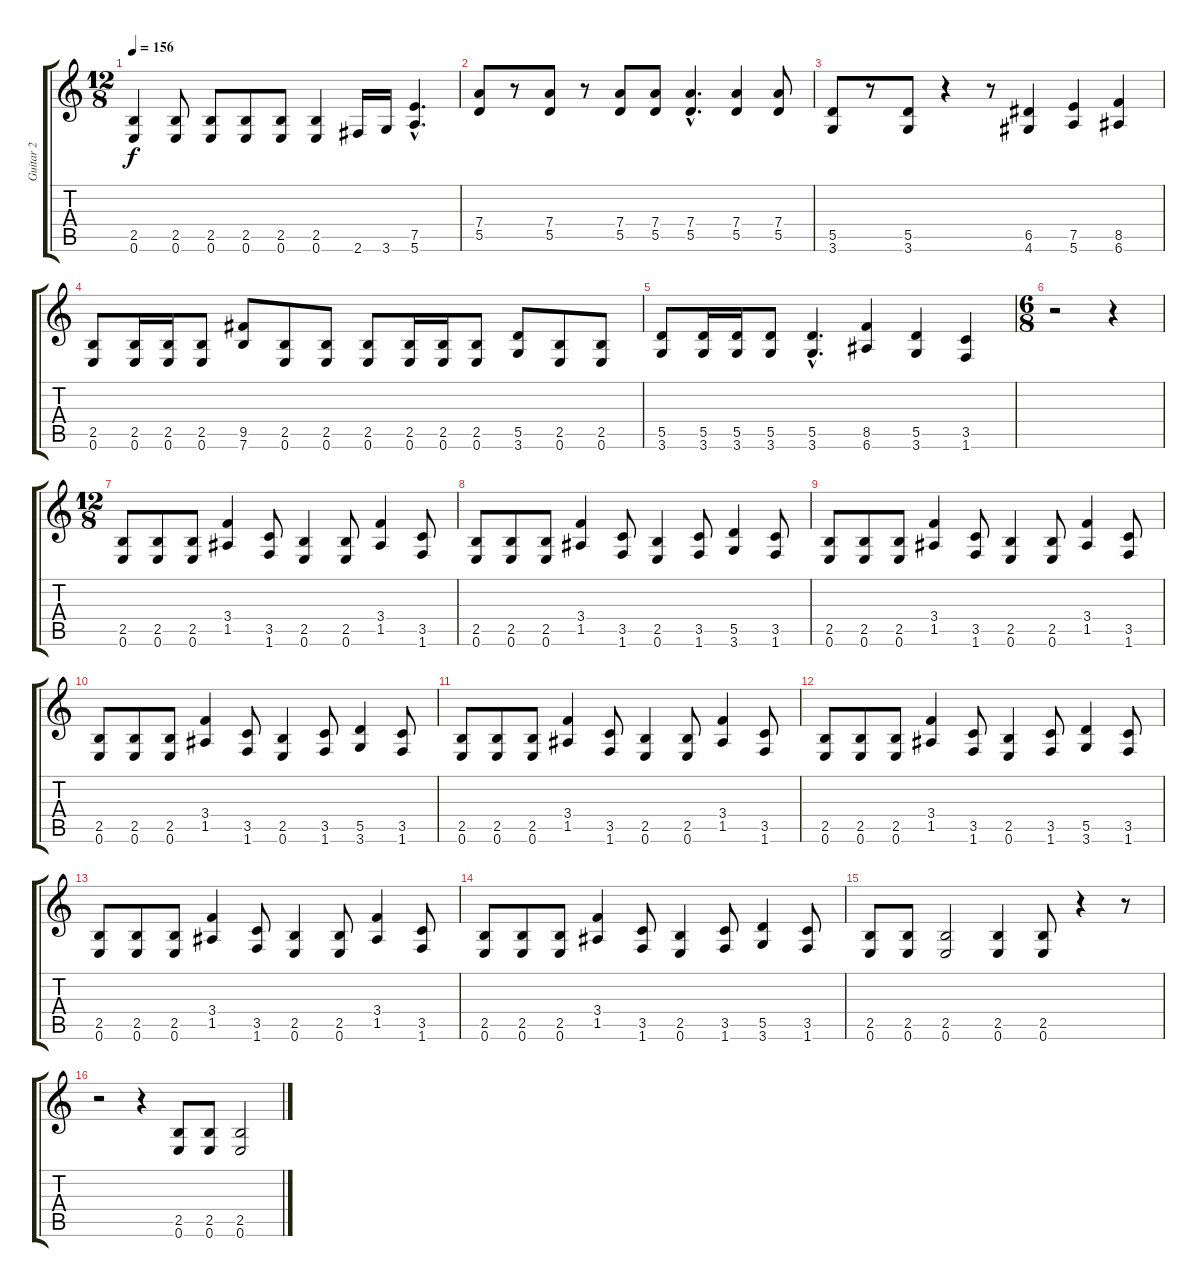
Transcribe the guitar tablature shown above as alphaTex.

\track ("Guitar 2" "Guitar 2") {instrument distortionguitar}
\staff {score tabs}
\tuning (E4 B3 G3 D3 A2 E2) {hide}
\ts (12 8)
\tempo 156
\clef g2
\ks c
(2.5 0.6).4{dy f} (2.5 0.6).8 (2.5 0.6).8 (2.5 0.6).8 (2.5 0.6).8 (2.5 0.6).4 2.6.16 3.6.16 (7.5{hac} 5.6{hac}).4{d} |
(7.4 5.5).8 r.8 (7.4 5.5).8 r.8 (7.4 5.5).8 (7.4 5.5).8 (7.4{hac} 5.5{hac}).4{d} (7.4 5.5).4 (7.4 5.5).8 |
(5.5 3.6).8 r.8 (5.5 3.6).8 r.4 r.8 (6.5 4.6).4 (7.5 5.6).4 (8.5 6.6).4 |
(2.5 0.6).8 (2.5 0.6).16 (2.5 0.6).16 (2.5 0.6).8 (9.5 7.6).8 (2.5 0.6).8 (2.5 0.6).8 (2.5 0.6).8 (2.5 0.6).16 (2.5 0.6).16 (2.5 0.6).8 (5.5 3.6).8 (2.5 0.6).8 (2.5 0.6).8 |
(5.5 3.6).8 (5.5 3.6).16 (5.5 3.6).16 (5.5 3.6).8 (5.5{hac} 3.6{hac}).4{d} (8.5 6.6).4 (5.5 3.6).4 (3.5 1.6).4 |
\ts (6 8)
r.2 r.4 |
\ts (12 8)
(2.5 0.6).8 (2.5 0.6).8 (2.5 0.6).8 (3.4 1.5).4 (3.5 1.6).8 (2.5 0.6).4 (2.5 0.6).8 (3.4 1.5).4 (3.5 1.6).8 |
(2.5 0.6).8 (2.5 0.6).8 (2.5 0.6).8 (3.4 1.5).4 (3.5 1.6).8 (2.5 0.6).4 (3.5 1.6).8 (5.5 3.6).4 (3.5 1.6).8 |
(2.5 0.6).8 (2.5 0.6).8 (2.5 0.6).8 (3.4 1.5).4 (3.5 1.6).8 (2.5 0.6).4 (2.5 0.6).8 (3.4 1.5).4 (3.5 1.6).8 |
(2.5 0.6).8 (2.5 0.6).8 (2.5 0.6).8 (3.4 1.5).4 (3.5 1.6).8 (2.5 0.6).4 (3.5 1.6).8 (5.5 3.6).4 (3.5 1.6).8 |
(2.5 0.6).8 (2.5 0.6).8 (2.5 0.6).8 (3.4 1.5).4 (3.5 1.6).8 (2.5 0.6).4 (2.5 0.6).8 (3.4 1.5).4 (3.5 1.6).8 |
(2.5 0.6).8 (2.5 0.6).8 (2.5 0.6).8 (3.4 1.5).4 (3.5 1.6).8 (2.5 0.6).4 (3.5 1.6).8 (5.5 3.6).4 (3.5 1.6).8 |
(2.5 0.6).8 (2.5 0.6).8 (2.5 0.6).8 (3.4 1.5).4 (3.5 1.6).8 (2.5 0.6).4 (2.5 0.6).8 (3.4 1.5).4 (3.5 1.6).8 |
(2.5 0.6).8 (2.5 0.6).8 (2.5 0.6).8 (3.4 1.5).4 (3.5 1.6).8 (2.5 0.6).4 (3.5 1.6).8 (5.5 3.6).4 (3.5 1.6).8 |
(2.5 0.6).8 (2.5 0.6).8 (2.5 0.6).2 (2.5 0.6).4 (2.5 0.6).8 r.4 r.8 |
r.2 r.4 (2.5 0.6).8 (2.5 0.6).8 (2.5 0.6).2
